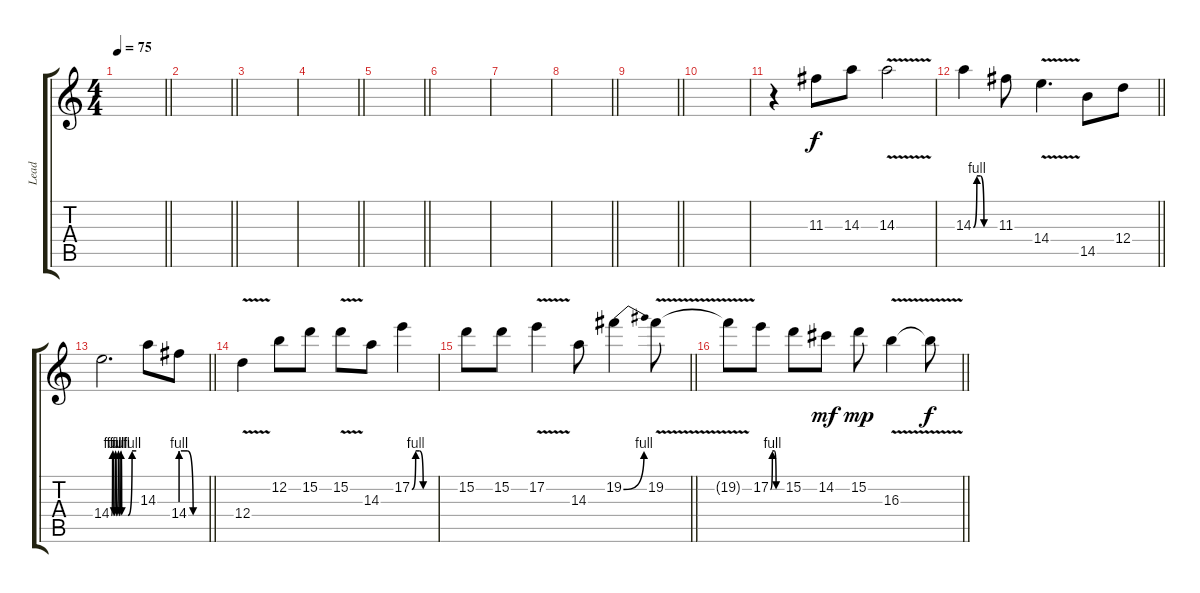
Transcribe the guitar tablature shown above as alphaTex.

\track ("Lead" "Lead") {instrument acousticguitarsteel}
\staff {score tabs}
\tuning (E4 B3 G3 D3 A2 E2) {hide}
\ts (4 4)
\tempo 75
\clef g2
\barLineRight lightlight
\ks c
|
\barLineRight lightlight
|
|
\barLineRight lightlight
|
\barLineRight lightlight
|
|
|
\barLineRight lightlight
|
\barLineRight lightlight
|
|
r.4 11.3.8 14.3.8 14.3{v}.2 |
\barLineRight lightlight
14.3{be (custom 0 0 10 4 20 4 30 0 60 0)}.4 11.3.8 14.4{v}.4{d} 14.5.8 12.4.8 |
\barLineRight lightlight
14.4{be (custom 0 0 3 4 6 0 10 4 12 0 17 4 19 0 23 4 25 0 30 0 40 0 50 4 60 4)}.2{d} 14.3.8{dy f} 14.4{be (custom 0 4 15 4 30 0 60 0)}.8 |
12.4{v}.4 12.2.8 15.2.8 15.2{v}.8 14.3.8 17.2{be (custom 0 0 10 4 20 4 30 0 60 0)}.4 |
\barLineRight lightlight
15.2.8 15.2.8 17.2{v}.4 14.3.8 19.2{be (bend 0 0 60 4)}.4 19.2{v}.8 |
\barLineRight lightlight
19.2{t}.8 17.2{be (custom 0 0 10 4 20 4 30 0 60 0)}.8 15.2.8 14.2.8{dy mf} 15.2.8{dy mp} 16.3{v}.4 16.3{t}.8{dy f}
